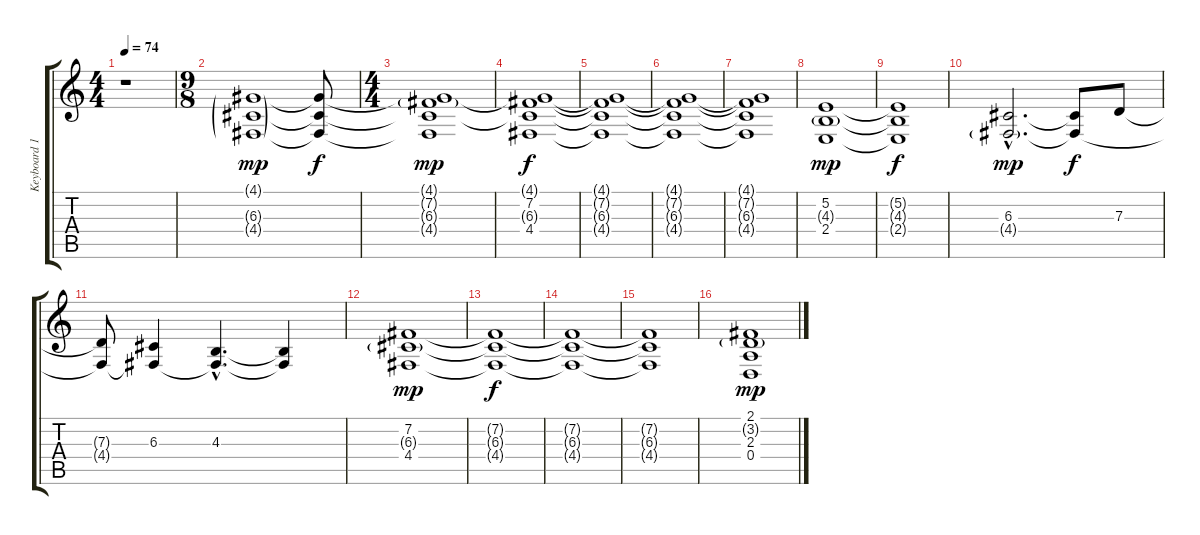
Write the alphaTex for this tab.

\track ("Keyboard 1" "Keyboard 1") {instrument pad2warm}
\staff {score tabs}
\tuning (E4 B3 G3 D3 A2 E2) {hide}
\ts (4 4)
\tempo 74
\clef g2
\ks c
r.1{dy mp} |
\ts (9 8)
(4.1{g} 6.3{g} 4.4{g}).1 (4.1{t} 6.3{t} 4.4{t}).8{dy f} |
\ts (4 4)
(4.1{t} 7.2{g} 6.3{t} 4.4{t}).1{dy mp} |
(4.1{t} 7.2 6.3{t} 4.4).1{dy f} |
(4.1{t} 7.2{t} 6.3{t} 4.4{t}).1 |
(4.1{t} 7.2{t} 6.3{t} 4.4{t}).1 |
(4.1{t} 7.2{t} 6.3{t} 4.4{t}).1 |
(5.2 4.3{g} 2.4).1{dy mp} |
(5.2{t} 4.3{t} 2.4{t}).1{dy f} |
(6.3{hac} 4.4{g hac}).2{d dy mp} (6.3{t} 4.4{t}).8{dy f} 7.3.8 |
(7.3{t} 4.4{t}).8 (6.3 4.4{t}).4 (4.3{hac} 4.4{hac t}).4{d} (4.3{t} 4.4{t}).4 |
(7.2 6.3{g} 4.4).1{dy mp} |
(7.2{t} 6.3{t} 4.4{t}).1{dy f} |
(7.2{t} 6.3{t} 4.4{t}).1 |
(7.2{t} 6.3{t} 4.4{t}).1 |
(2.1 3.2{g} 2.3 0.4).1{dy mp}
